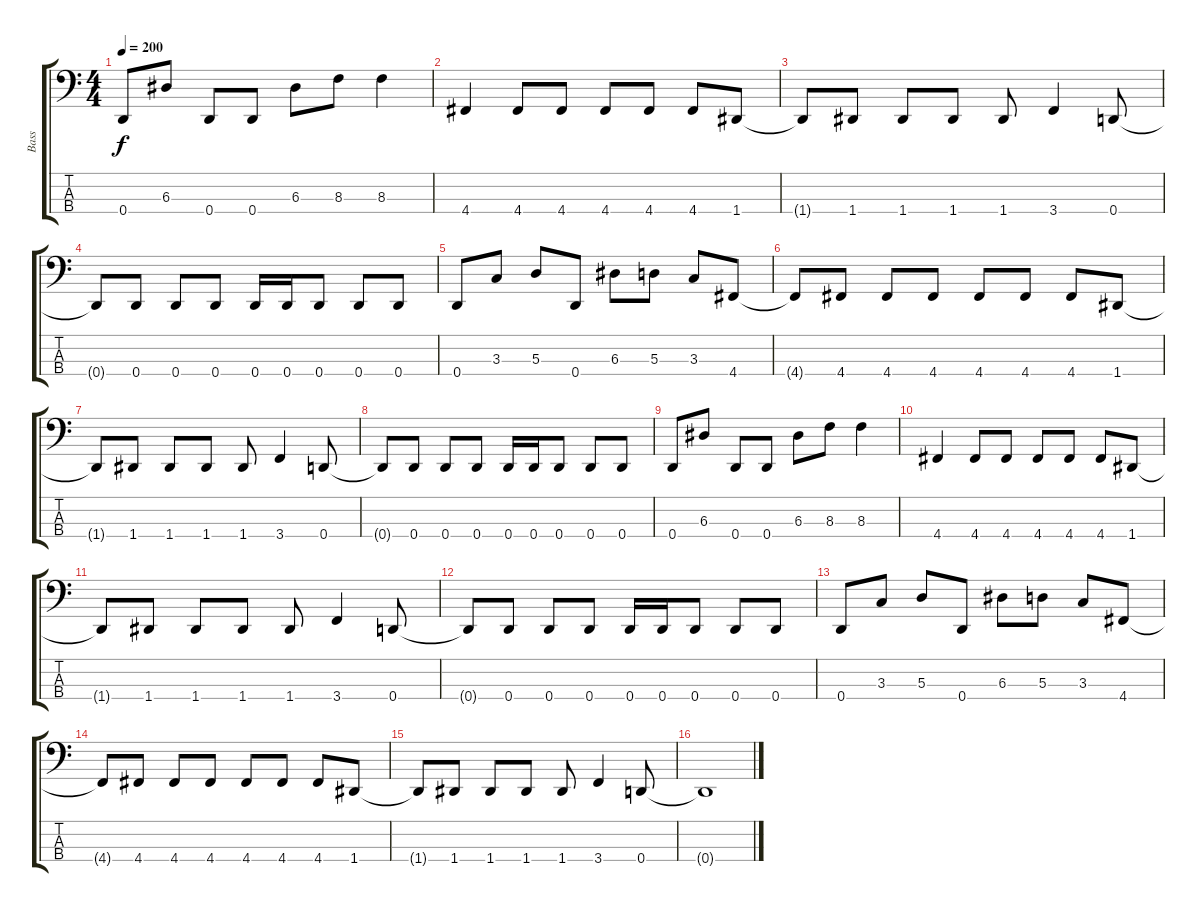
\track ("Bass" "Bass") {instrument electricbasspick}
\staff {score tabs}
\tuning (G2 D2 A1 D1) {hide}
\ts (4 4)
\tempo 200
\clef f4
\ks c
0.4.8{dy f} 6.3.8 0.4.8 0.4.8 6.3.8 8.3.8 8.3.4 |
4.4.4 4.4.8 4.4.8 4.4.8 4.4.8 4.4.8 1.4.8 |
1.4{t}.8 1.4.8 1.4.8 1.4.8 1.4.8 3.4.4 0.4.8 |
0.4{t}.8 0.4.8 0.4.8 0.4.8 0.4.16 0.4.16 0.4.8 0.4.8 0.4.8 |
0.4.8 3.3.8 5.3.8 0.4.8 6.3.8 5.3.8 3.3.8 4.4.8 |
4.4{t}.8 4.4.8 4.4.8 4.4.8 4.4.8 4.4.8 4.4.8 1.4.8 |
1.4{t}.8 1.4.8 1.4.8 1.4.8 1.4.8 3.4.4 0.4.8 |
0.4{t}.8 0.4.8 0.4.8 0.4.8 0.4.16 0.4.16 0.4.8 0.4.8 0.4.8 |
0.4.8 6.3.8 0.4.8 0.4.8 6.3.8 8.3.8 8.3.4 |
4.4.4 4.4.8 4.4.8 4.4.8 4.4.8 4.4.8 1.4.8 |
1.4{t}.8 1.4.8 1.4.8 1.4.8 1.4.8 3.4.4 0.4.8 |
0.4{t}.8 0.4.8 0.4.8 0.4.8 0.4.16 0.4.16 0.4.8 0.4.8 0.4.8 |
0.4.8 3.3.8 5.3.8 0.4.8 6.3.8 5.3.8 3.3.8 4.4.8 |
4.4{t}.8 4.4.8 4.4.8 4.4.8 4.4.8 4.4.8 4.4.8 1.4.8 |
1.4{t}.8 1.4.8 1.4.8 1.4.8 1.4.8 3.4.4 0.4.8 |
0.4{t}.1
